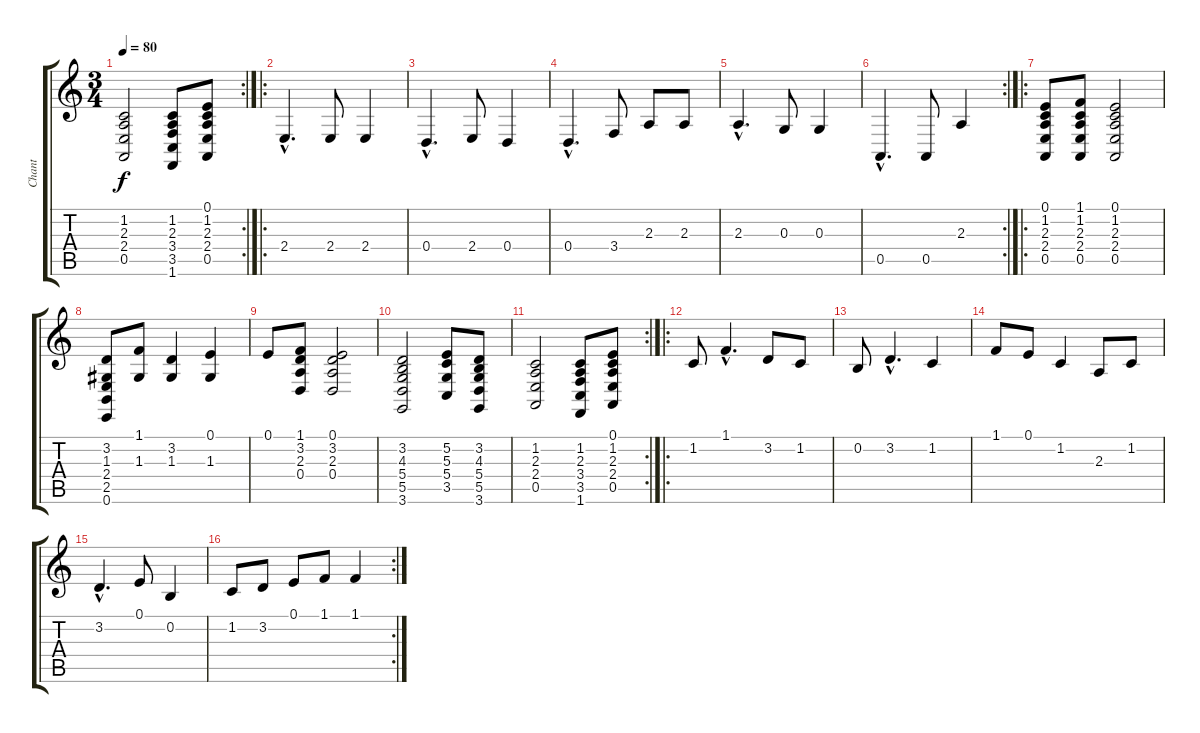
\track ("Chant" "Chant") {instrument choiraahs}
\staff {score tabs}
\tuning (E4 B3 G3 D3 A2 E2) {hide}
\rc 2
\ts (3 4)
\tempo 80
\clef g2
\ks c
(1.2 2.3 2.4 0.5).2{dy f} (1.2 2.3 3.4 3.5 1.6).8 (0.1 1.2 2.3 2.4 0.5).8 |
\ro
2.4{hac}.4{d} 2.4.8 2.4.4 |
0.4{hac}.4{d} 2.4.8 0.4.4 |
0.4{hac}.4{d} 3.4.8 2.3.8 2.3.8 |
2.3{hac}.4{d} 0.3.8 0.3.4 |
\rc 2
0.5{hac}.4{d} 0.5.8 2.3.4 |
\ro
(0.1 1.2 2.3 2.4 0.5).8 (1.1 1.2 2.3 2.4 0.5).8 (0.1 1.2 2.3 2.4 0.5).2 |
(3.2 1.3 2.4 2.5 0.6).8 (1.1 1.3).8 (3.2 1.3).4 (0.1 1.3).4 |
0.1.8 (1.1 3.2 2.3 0.4).8 (0.1 3.2 2.3 0.4).2 |
(3.2 4.3 5.4 5.5 3.6).2 (5.2 5.3 5.4 3.5).8 (3.2 4.3 5.4 5.5 3.6).8 |
\rc 2
(1.2 2.3 2.4 0.5).2 (1.2 2.3 3.4 3.5 1.6).8 (0.1 1.2 2.3 2.4 0.5).8 |
\ro
1.2.8 1.1{hac}.4{d} 3.2.8 1.2.8 |
0.2.8 3.2{hac}.4{d} 1.2.4 |
1.1.8 0.1.8 1.2.4 2.3.8 1.2.8 |
3.2{hac}.4{d} 0.1.8 0.2.4 |
\rc 2
1.2.8 3.2.8 0.1.8 1.1.8 1.1.4
